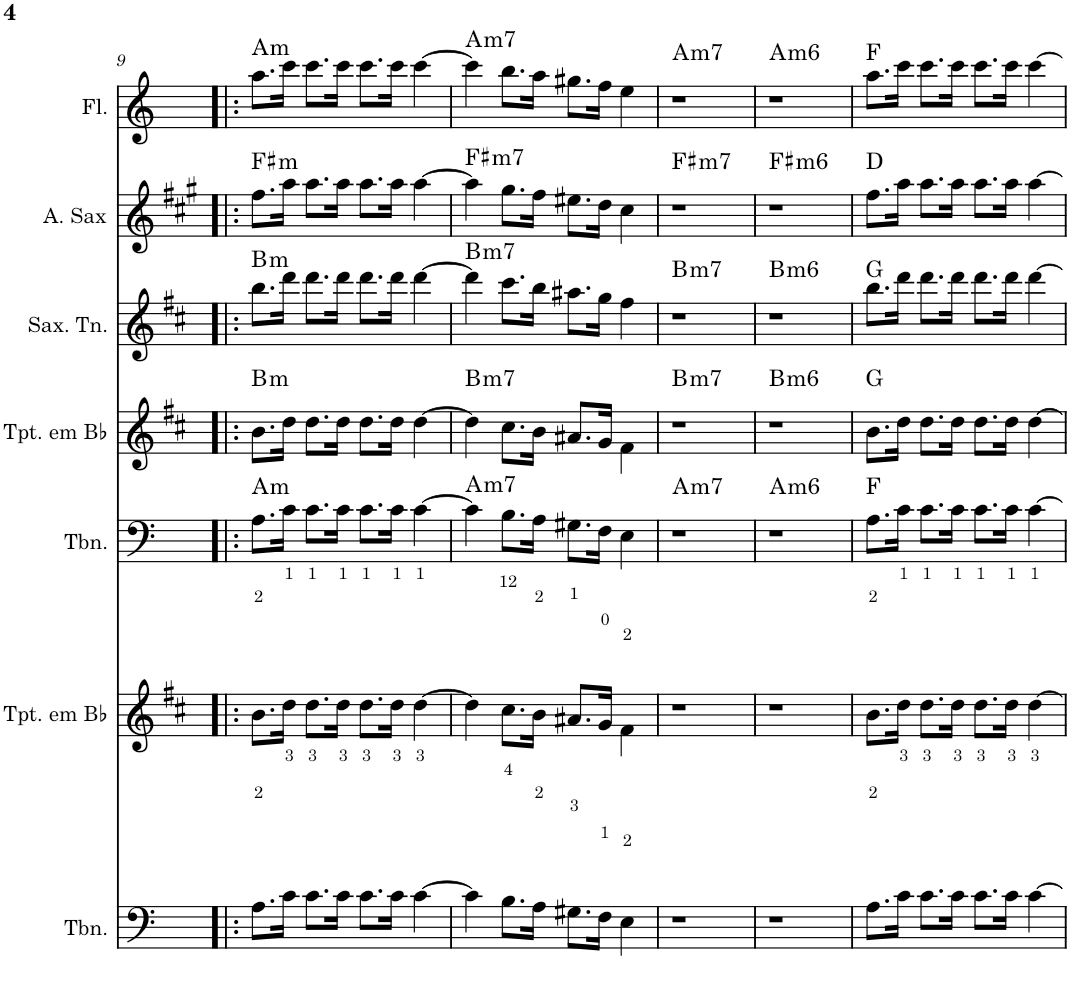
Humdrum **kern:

**kern	**kern	**kern	**harte	**kern	**harte	**kern	**harte	**kern	**harte	**kern	**harte
*part7	*part6	*part5	*part5	*part4	*part4	*part3	*part3	*part2	*part2	*part1	*part1
*staff7	*staff6	*staff5	*	*staff4	*	*staff3	*	*staff2	*	*staff1	*
*I"Trombone	*I"Trompete em Bb	*I"Trombone	*	*I"Trompete em Bb	*	*I"Saxofone Tenor	*	*I"Saxofone Alto	*	*I"Flauta Transversal	*
*I'Tbn.	*I'Tpt. em Bb	*I'Tbn.	*	*I'Tpt. em Bb	*	*I'Sax. Tn.	*	*	*	*I'Fl.	*
!!LO:PB:g=z
*clefF4	*clefG2	*clefF4	*	*clefG2	*	*clefG2	*	*clefG2	*	*clefG2	*
*	*Trd1c2	*	*	*Trd1c2	*	*Trd8c14	*	*Trd5c9	*	*	*
*k[]	*k[f#c#]	*k[]	*	*k[f#c#]	*	*k[f#c#]	*	*k[f#c#g#]	*	*k[]	*
*M4/4	*M4/4	*M4/4	*	*M4/4	*	*M4/4	*	*M4/4	*	*M4/4	*
=9!|:	=9!|:	=9!|:	=9!|:	=9!|:	=9!|:	=9!|:	=9!|:	=9!|:	=9!|:	=9!|:	=9!|:
!	!	!	!LO:H:kt=m	!	!LO:H:kt=m	!	!LO:H:kt=m	!	!LO:H:kt=m	!	!LO:H:kt=m
8.A\L	8.b\L	8.A\L	A:min	8.b\L	B:min	8.bb\L	B:min	8.ff#\L	F#:min	8.aa\L	A:min
16c\Jk	16dd\Jk	16c\Jk	.	16dd\Jk	.	16ddd\Jk	.	16aa\Jk	.	16ccc\Jk	.
8.c\L	8.dd\L	8.c\L	.	8.dd\L	.	8.ddd\L	.	8.aa\L	.	8.ccc\L	.
16c\Jk	16dd\Jk	16c\Jk	.	16dd\Jk	.	16ddd\Jk	.	16aa\Jk	.	16ccc\Jk	.
8.c\L	8.dd\L	8.c\L	.	8.dd\L	.	8.ddd\L	.	8.aa\L	.	8.ccc\L	.
16c\Jk	16dd\Jk	16c\Jk	.	16dd\Jk	.	16ddd\Jk	.	16aa\Jk	.	16ccc\Jk	.
[4c\	[4dd\	[4c\	.	[4dd\	.	[4ddd\	.	[4aa\	.	[4ccc\	.
=10	=10	=10	=10	=10	=10	=10	=10	=10	=10	=10	=10
!	!	!	!LO:H:kt=m7	!	!LO:H:kt=m7	!	!LO:H:kt=m7	!	!LO:H:kt=m7	!	!LO:H:kt=m7
4c\]	4dd\]	4c\]	A:min7	4dd\]	B:min7	4ddd\]	B:min7	4aa\]	F#:min7	4ccc\]	A:min7
8.B\L	8.cc#\L	8.B\L	.	8.cc#\L	.	8.ccc#\L	.	8.gg#\L	.	8.bb\L	.
16A\Jk	16b\Jk	16A\Jk	.	16b\Jk	.	16bb\Jk	.	16ff#\Jk	.	16aa\Jk	.
8.G#X\L	8.a#X/L	8.G#X\L	.	8.a#X/L	.	8.aa#X\L	.	8.ee#X\L	.	8.gg#X\L	.
16F\Jk	16g/Jk	16F\Jk	.	16g/Jk	.	16gg\Jk	.	16dd\Jk	.	16ff\Jk	.
4E\	4f#\	4E\	.	4f#\	.	4ff#\	.	4cc#\	.	4ee\	.
=11	=11	=11	=11	=11	=11	=11	=11	=11	=11	=11	=11
!	!	!	!LO:H:kt=m7	!	!LO:H:kt=m7	!	!LO:H:kt=m7	!	!LO:H:kt=m7	!	!LO:H:kt=m7
1r	1r	1r	A:min7	1r	B:min7	1r	B:min7	1r	F#:min7	1r	A:min7
=12	=12	=12	=12	=12	=12	=12	=12	=12	=12	=12	=12
!	!	!	!LO:H:kt=m6	!	!LO:H:kt=m6	!	!LO:H:kt=m6	!	!LO:H:kt=m6	!	!LO:H:kt=m6
1r	1r	1r	A:min6	1r	B:min6	1r	B:min6	1r	F#:min6	1r	A:min6
=13	=13	=13	=13	=13	=13	=13	=13	=13	=13	=13	=13
8.A\L	8.b\L	8.A\L	F:maj	8.b\L	G:maj	8.bb\L	G:maj	8.ff#\L	D:maj	8.aa\L	F:maj
16c\Jk	16dd\Jk	16c\Jk	.	16dd\Jk	.	16ddd\Jk	.	16aa\Jk	.	16ccc\Jk	.
8.c\L	8.dd\L	8.c\L	.	8.dd\L	.	8.ddd\L	.	8.aa\L	.	8.ccc\L	.
16c\Jk	16dd\Jk	16c\Jk	.	16dd\Jk	.	16ddd\Jk	.	16aa\Jk	.	16ccc\Jk	.
8.c\L	8.dd\L	8.c\L	.	8.dd\L	.	8.ddd\L	.	8.aa\L	.	8.ccc\L	.
16c\Jk	16dd\Jk	16c\Jk	.	16dd\Jk	.	16ddd\Jk	.	16aa\Jk	.	16ccc\Jk	.
[4c\	[4dd\	[4c\	.	[4dd\	.	[4ddd\	.	[4aa\	.	[4ccc\	.
=	=	=	=	=	=	=	=	=	=	=	=
*-	*-	*-	*-	*-	*-	*-	*-	*-	*-	*-	*-
